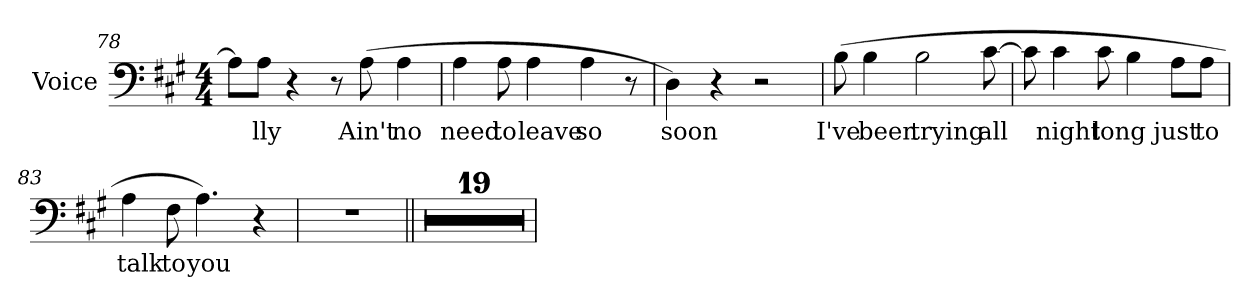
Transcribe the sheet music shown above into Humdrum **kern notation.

**kern	**text
*part1	*part1
*staff1	*staff1
*I"Voice	*
*I'Voice	*
*clefF4	*
*k[f#c#g#]	*
*A:	*
*M4/4	*
=78	=78
8Ai\L]	.
!	!LO:LY:b:color=#000000
8Ai\J	-lly
4r	.
8r	.
!	!LO:LY:b:color=#000000
(8Ai\	Ain't
!	!LO:LY:b:color=#000000
4Ai\	no
!!LO:LB:g=z
=79	=79
!	!LO:LY:b:color=#000000
4Ai\	need
!	!LO:LY:b:color=#000000
8Ai\	to
!	!LO:LY:b:color=#000000
4Ai\	leave
!	!LO:LY:b:color=#000000
4Ai\	so
8r	.
=80	=80
!	!LO:LY:b:color=#000000
4Di\)	soon
4r	.
2r	.
=81	=81
!	!LO:LY:b:color=#000000
(8Bi\	I've
!	!LO:LY:b:color=#000000
4Bi\	been
!	!LO:LY:b:color=#000000
2Bi\	trying
!	!LO:LY:b:color=#000000
[8c#i\	all
=82	=82
8c#i\]	.
!	!LO:LY:b:color=#000000
4c#i\	night
!	!LO:LY:b:color=#000000
8c#i\	long
4Bi\	.
!	!LO:LY:b:color=#000000
8Ai\L	just
!	!LO:LY:b:color=#000000
8Ai\J	to
=83	=83
!	!LO:LY:b:color=#000000
4Ai\	talk
!	!LO:LY:b:color=#000000
8F#i\	to
!	!LO:LY:b:color=#000000
4.Ai\)	you
4r	.
!!LO:LB:g=z
=84	=84
1r	.
=85||	=85||
1r	.
=86	=86
1r	.
=87	=87
1r	.
=88	=88
1r	.
=89	=89
1r	.
=90	=90
1r	.
=91	=91
1r	.
=92	=92
1r	.
!!LO:LB:g=z
=93	=93
1r	.
=94	=94
1r	.
=95	=95
1r	.
=96	=96
1r	.
=97	=97
1r	.
=98	=98
1r	.
=99	=99
1r	.
=100	=100
1r	.
=101	=101
1r	.
!!LO:LB:g=z
=102	=102
1r	.
=103	=103
1r	.
=	=
*-	*-
